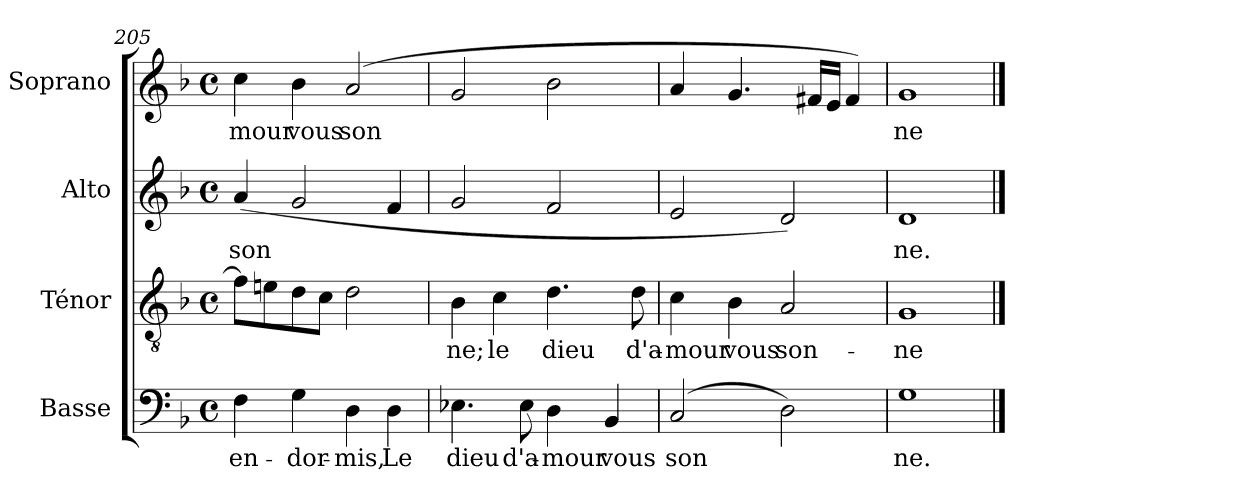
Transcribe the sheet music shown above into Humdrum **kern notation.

**kern	**text	**kern	**text	**kern	**text	**kern	**text
*part4	*part4	*part3	*part3	*part2	*part2	*part1	*part1
*staff4	*staff4	*staff3	*staff3	*staff2	*staff2	*staff1	*staff1
*I"Basse	*	*I"Ténor	*	*I"Alto	*	*I"Soprano	*
*I'B.	*	*I'T.	*	*I'A.	*	*I'S.	*
*clefF4	*	*clefGv2	*	*clefG2	*	*clefG2	*
*k[b-]	*	*k[b-]	*	*k[b-]	*	*k[b-]	*
*M4/4	*	*M4/4	*	*M4/4	*	*M4/4	*
*met(c)	*	*met(c)	*	*met(c)	*	*met(c)	*
=205	=205	=205	=205	=205	=205	=205	=205
!	!LO:LY:b	!	!	!	!LO:LY:b	!	!LO:LY:b
4F\	en-	8f\L]	.	(>4a/	son	4cc\	-mour
.	.	8en\	.	.	.	.	.
!	!LO:LY:b	!	!	!	!	!	!LO:LY:b
4G\	-dor-	8d\	.	2g/	.	4b-\	vous
.	.	8c\J	.	.	.	.	.
!	!LO:LY:b	!	!	!	!	!	!LO:LY:b
4D\	-mis,	2d\	.	.	.	(>2a/	son
!	!LO:LY:b	!	!	!	!	!	!
4D\	Le	.	.	4f/	.	.	.
=206	=206	=206	=206	=206	=206	=206	=206
!	!LO:LY:b	!	!LO:LY:b	!	!	!	!
4.E-X\	dieu	4B-\	ne;	2g/	.	2g/	.
!	!	!	!LO:LY:b	!	!	!	!
.	.	4c\	le	.	.	.	.
!	!LO:LY:b	!	!	!	!	!	!
8E-\	d'a-	.	.	.	.	.	.
!	!LO:LY:b	!	!LO:LY:b	!	!	!	!
4D\	-mour	4.d\	dieu	2f/	.	2b-\	.
!	!LO:LY:b	!	!	!	!	!	!
4BB-/	vous	.	.	.	.	.	.
!	!	!	!LO:LY:b	!	!	!	!
.	.	8d\	d'a-	.	.	.	.
=207	=207	=207	=207	=207	=207	=207	=207
!	!LO:LY:b	!	!LO:LY:b	!	!	!	!
(>2C/	son	4c\	-mour	2e/	.	4a/	.
!	!	!	!LO:LY:b	!	!	!	!
.	.	4B-\	vous	.	.	4.g/	.
!	!	!	!LO:LY:b	!	!	!	!
2D\)	.	2A/	son-	2d/)	.	.	.
.	.	.	.	.	.	16f#X/LL	.
.	.	.	.	.	.	16e/JJ	.
.	.	.	.	.	.	4f#/)	.
=208	=208	=208	=208	=208	=208	=208	=208
!	!LO:LY:b	!	!LO:LY:b	!	!LO:LY:b	!	!LO:LY:b
1G	ne.	1G	-ne	1d	ne.	1g	ne
==	==	==	==	==	==	==	==
*-	*-	*-	*-	*-	*-	*-	*-
